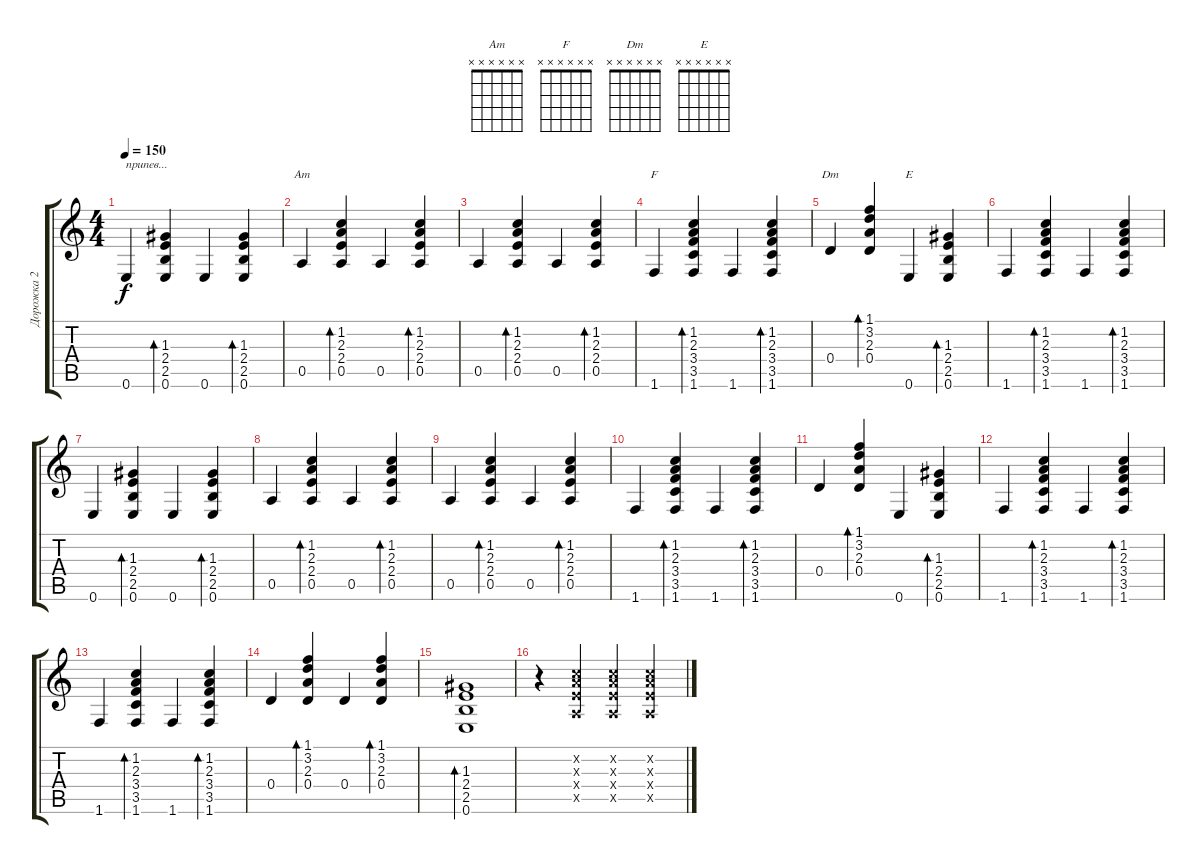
\track ("Дорожка 2" "Дорожка 2") {instrument acousticguitarsteel}
\staff {score tabs}
\tuning (E4 B3 G3 D3 A2 E2) {hide}
\chord ("Am" x x x x x x)
\chord ("F" x x x x x x)
\chord ("Dm" x x x x x x)
\chord ("E" x x x x x x)
\ts (4 4)
\tempo 150
\clef g2
\ks c
0.6.4{txt "припев..." dy f} (1.3 2.4 2.5 0.6).4{bd 60} 0.6.4 (1.3 2.4 2.5 0.6).4{bd 60} |
0.5.4{ch "Am"} (1.2 2.3 2.4 0.5).4{bd 60} 0.5.4 (1.2 2.3 2.4 0.5).4{bd 60} |
0.5.4 (1.2 2.3 2.4 0.5).4{bd 60} 0.5.4 (1.2 2.3 2.4 0.5).4{bd 60} |
1.6.4{ch "F"} (1.2 2.3 3.4 3.5 1.6).4{bd 60} 1.6.4 (1.2 2.3 3.4 3.5 1.6).4{bd 60} |
0.4.4{ch "Dm"} (1.1 3.2 2.3 0.4).4{bd 60} 0.6.4{ch "E"} (1.3 2.4 2.5 0.6).4{bd 60} |
1.6.4 (1.2 2.3 3.4 3.5 1.6).4{bd 60} 1.6.4 (1.2 2.3 3.4 3.5 1.6).4{bd 60} |
0.6.4 (1.3 2.4 2.5 0.6).4{bd 60} 0.6.4 (1.3 2.4 2.5 0.6).4{bd 60} |
0.5.4 (1.2 2.3 2.4 0.5).4{bd 60} 0.5.4 (1.2 2.3 2.4 0.5).4{bd 60} |
0.5.4 (1.2 2.3 2.4 0.5).4{bd 60} 0.5.4 (1.2 2.3 2.4 0.5).4{bd 60} |
1.6.4 (1.2 2.3 3.4 3.5 1.6).4{bd 60} 1.6.4 (1.2 2.3 3.4 3.5 1.6).4{bd 60} |
0.4.4 (1.1 3.2 2.3 0.4).4{bd 60} 0.6.4 (1.3 2.4 2.5 0.6).4{bd 60} |
1.6.4 (1.2 2.3 3.4 3.5 1.6).4{bd 60} 1.6.4 (1.2 2.3 3.4 3.5 1.6).4{bd 60} |
1.6.4 (1.2 2.3 3.4 3.5 1.6).4{bd 60} 1.6.4 (1.2 2.3 3.4 3.5 1.6).4{bd 60} |
0.4.4 (1.1 3.2 2.3 0.4).4{bd 60} 0.4.4 (1.1 3.2 2.3 0.4).4{bd 60} |
(1.3 2.4 2.5 0.6).1{bd 60} |
r.4 (1.2{x} 2.3{x} 2.4{x} 0.5{x}).4 (1.2{x} 2.3{x} 2.4{x} 0.5{x}).4 (1.2{x} 2.3{x} 2.4{x} 0.5{x}).4
